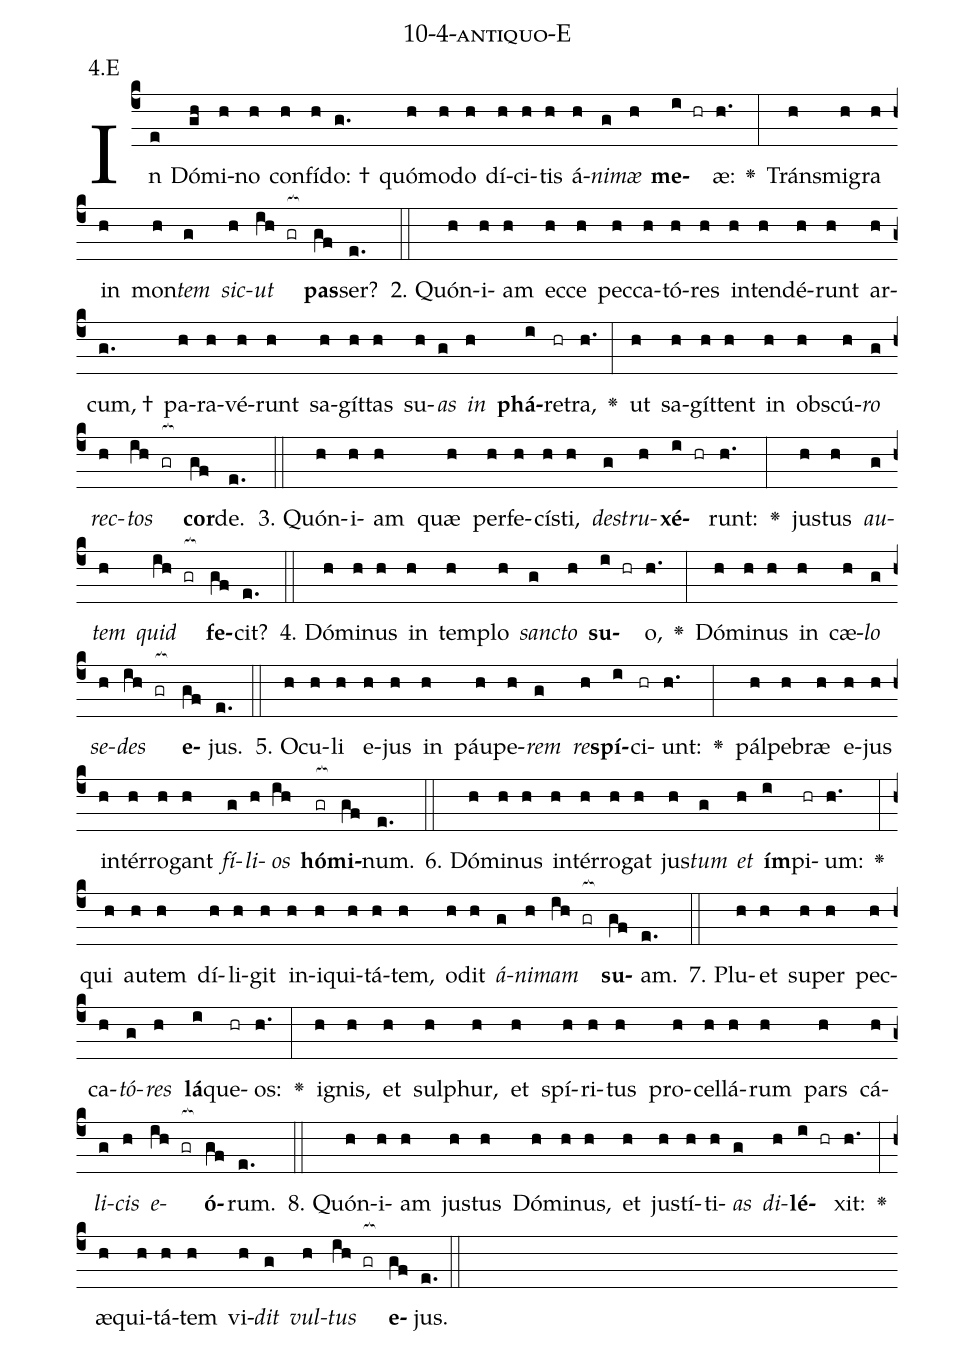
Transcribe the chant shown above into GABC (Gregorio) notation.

name: 10-4-antiquo-E;
annotation: 4.E;
%%
(c4)In(e) Dó(gh)mi(h)no(h) con(h)fí(h)do: †(g.) quó(h)mo(h)do(h) dí(h)ci(h)tis(h) á(h)<i>ni</i>(g)<i>mæ</i>(h) <b>me</b>(i hr)æ:(h.) <v>\greheightstar</v>(:) Tráns(h)mi(h)gra(h) in(h) mon(h)<i>tem</i>(g) <i>sic</i>(h)<i>ut</i>(ih gr[ocb:1{]) <b>pas</b>(gf[ocb:0}])ser?(e.) (::)
2. Quón(h)i(h)am(h) ec(h)ce(h) pec(h)ca(h)tó(h)res(h) in(h)ten(h)dé(h)runt(h) ar(h)cum, †(g.) pa(h)ra(h)vé(h)runt(h) sa(h)gít(h)tas(h) su(h)<i>as</i>(g) <i>in</i>(h) <b>phá</b>(i)re(hr)tra,(h.) <v>\greheightstar</v>(:) ut(h) sa(h)gít(h)tent(h) in(h) obs(h)cú(h)<i>ro</i>(g) <i>rec</i>(h)<i>tos</i>(ih gr[ocb:1{]) <b>cor</b>(gf[ocb:0}])de.(e.) (::)
3. Quón(h)i(h)am(h) quæ(h) per(h)fe(h)cís(h)ti,(h) <i>de</i>(g)<i>stru</i>(h)<b>xé</b>(i hr)runt:(h.) <v>\greheightstar</v>(:) jus(h)tus(h) <i>au</i>(g)<i>tem</i>(h) <i>quid</i>(ih gr[ocb:1{]) <b>fe</b>(gf[ocb:0}])cit?(e.) (::)
4. Dó(h)mi(h)nus(h) in(h) tem(h)plo(h) <i>sanc</i>(g)<i>to</i>(h) <b>su</b>(i hr)o,(h.) <v>\greheightstar</v>(:) Dó(h)mi(h)nus(h) in(h) cæ(h)<i>lo</i>(g) <i>se</i>(h)<i>des</i>(ih gr[ocb:1{]) <b>e</b>(gf[ocb:0}])jus.(e.) (::)
5. O(h)cu(h)li(h) e(h)jus(h) in(h) páu(h)pe(h)<i>rem</i>(g) <i>re</i>(h)<b>spí</b>(i)ci(hr)unt:(h.) <v>\greheightstar</v>(:) pál(h)pe(h)bræ(h) e(h)jus(h) in(h)tér(h)ro(h)gant(h) <i>fí</i>(g)<i>li</i>(h)<i>os</i>(ih) <b>hó</b>(gr[ocb:1{])<b>mi</b>(gf[ocb:0}])num.(e.) (::)
6. Dó(h)mi(h)nus(h) in(h)tér(h)ro(h)gat(h) jus(h)<i>tum</i>(g) <i>et</i>(h) <b>ím</b>(i)pi(hr)um:(h.) <v>\greheightstar</v>(:) qui(h) au(h)tem(h) dí(h)li(h)git(h) in(h)i(h)qui(h)tá(h)tem,(h) o(h)dit(h) <i>á</i>(g)<i>ni</i>(h)<i>mam</i>(ih gr[ocb:1{]) <b>su</b>(gf[ocb:0}])am.(e.) (::)
7. Plu(h)et(h) su(h)per(h) pec(h)ca(h)<i>tó</i>(g)<i>res</i>(h) <b>lá</b>(i)que(hr)os:(h.) <v>\greheightstar</v>(:) i(h)gnis,(h) et(h) sul(h)phur,(h) et(h) spí(h)ri(h)tus(h) pro(h)cel(h)lá(h)rum(h) pars(h) cá(h)<i>li</i>(g)<i>cis</i>(h) <i>e</i>(ih gr[ocb:1{])<b>ó</b>(gf[ocb:0}])rum.(e.) (::)
8. Quón(h)i(h)am(h) jus(h)tus(h) Dó(h)mi(h)nus,(h) et(h) jus(h)tí(h)ti(h)<i>as</i>(g) <i>di</i>(h)<b>lé</b>(i hr)xit:(h.) <v>\greheightstar</v>(:) æ(h)qui(h)tá(h)tem(h) vi(h)<i>dit</i>(g) <i>vul</i>(h)<i>tus</i>(ih gr[ocb:1{]) <b>e</b>(gf[ocb:0}])jus.(e.) (::)
